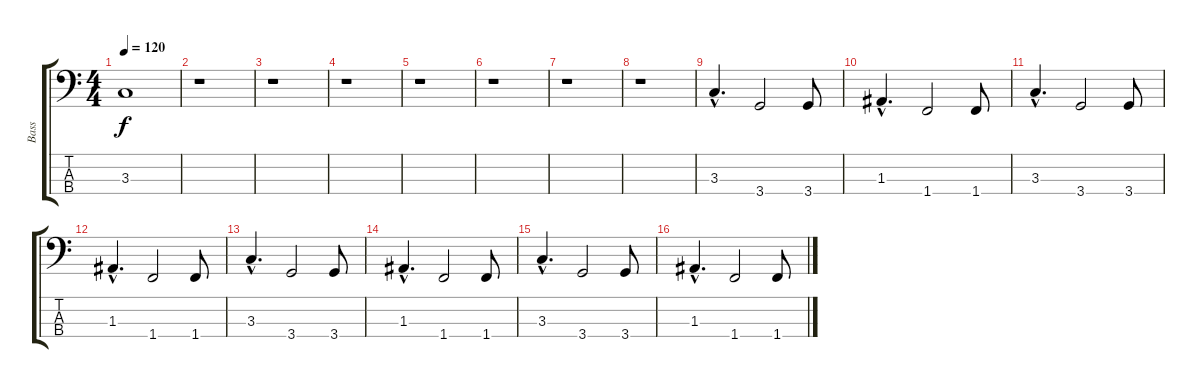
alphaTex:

\track ("Bass" "Bass") {instrument electricbassfinger}
\staff {score tabs}
\tuning (G2 D2 A1 E1) {hide}
\ts (4 4)
\tempo 120
\clef f4
\ks c
3.3.1{dy f} |
r.1 |
r.1 |
r.1 |
r.1 |
r.1 |
r.1 |
r.1 |
3.3{hac}.4{d} 3.4.2 3.4.8 |
1.3{hac}.4{d} 1.4.2 1.4.8 |
3.3{hac}.4{d} 3.4.2 3.4.8 |
1.3{hac}.4{d} 1.4.2 1.4.8 |
3.3{hac}.4{d} 3.4.2 3.4.8 |
1.3{hac}.4{d} 1.4.2 1.4.8 |
3.3{hac}.4{d} 3.4.2 3.4.8 |
1.3{hac}.4{d} 1.4.2 1.4.8
